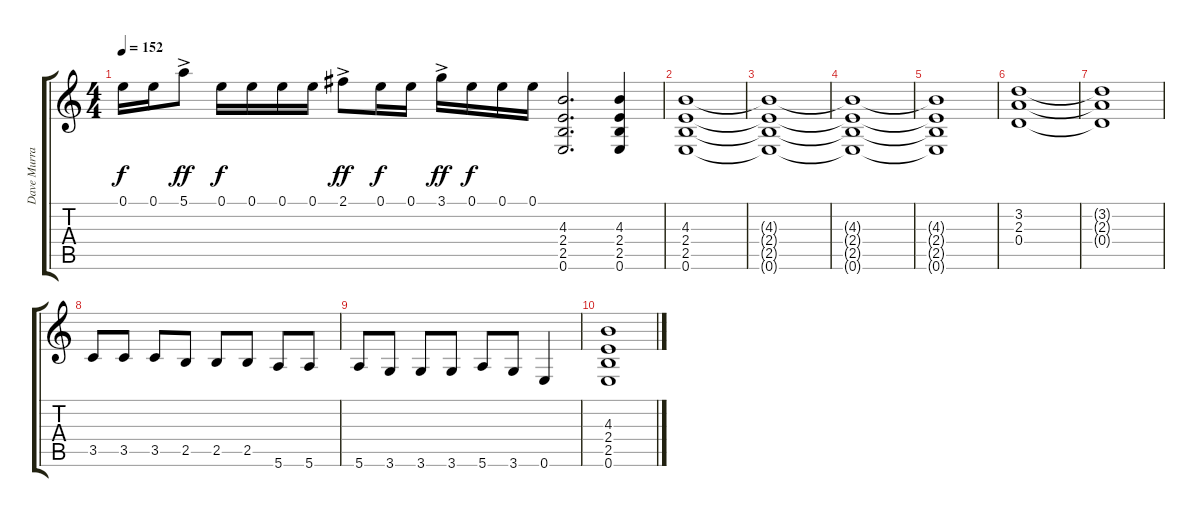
\track ("Dave Murray" "Dave Murra") {instrument distortionguitar}
\staff {score tabs}
\tuning (E4 B3 G3 D3 A2 E2) {hide}
\ts (4 4)
\tempo 152
\clef g2
\ks c
0.1.16{dy f} 0.1.16 5.1{ac}.8{dy ff} 0.1.16{dy f} 0.1.16 0.1.16 0.1.16 2.1{ac}.8{dy ff} 0.1.16{dy f} 0.1.16 3.1{ac}.16{dy ff} 0.1.16{dy f} 0.1.16 0.1.16 (4.3{t} 2.4{t} 2.5{t} 0.6{t}).2{d} (4.3 2.4 2.5 0.6).4 |
(4.3 2.4 2.5 0.6).1 |
(4.3{t} 2.4{t} 2.5{t} 0.6{t}).1 |
(4.3{t} 2.4{t} 2.5{t} 0.6{t}).1 |
(4.3{t} 2.4{t} 2.5{t} 0.6{t}).1 |
(3.2 2.3 0.4).1 |
(3.2{t} 2.3{t} 0.4{t}).1 |
3.5.8 3.5.8 3.5.8 2.5.8 2.5.8 2.5.8 5.6.8 5.6.8 |
5.6.8 3.6.8 3.6.8 3.6.8 5.6.8 3.6.8 0.6.4 |
(4.3 2.4 2.5 0.6).1
